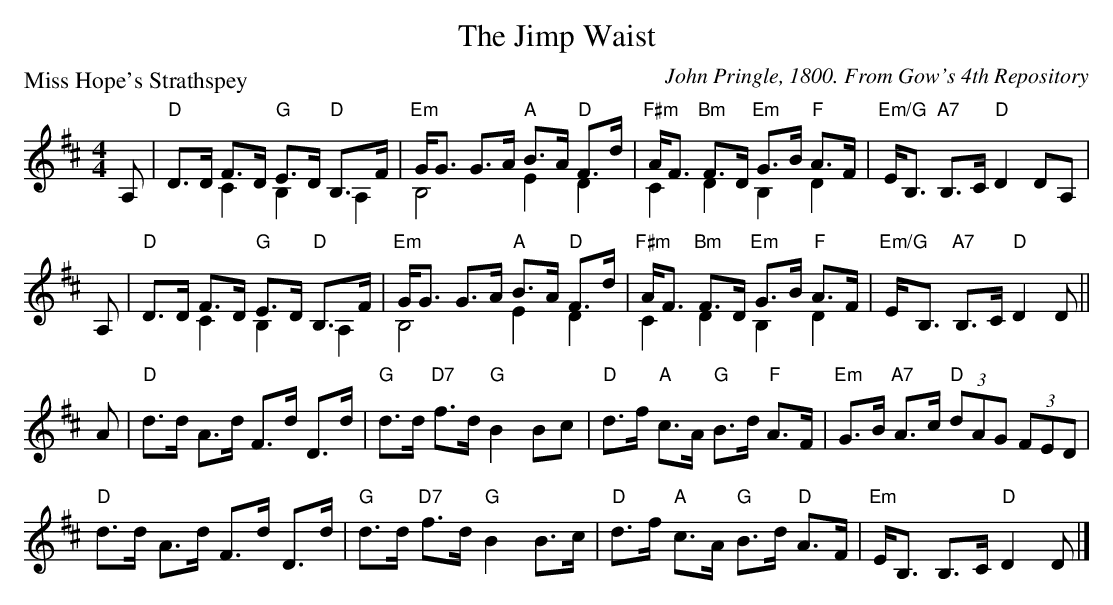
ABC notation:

X:1
T:The Jimp Waist
P:Miss Hope's Strathspey
C:John Pringle, 1800. From Gow's 4th Repository
M:4/4
L:1/8
V:1
V:2
K:D
%%staves (1 2)
[V:1] A,|"D"D>D F>D "G"E>D "D"B,>F|"Em"G<G G>A "A"B>A "D"F>d|\
[V:2] x |   x2  C2     B,2    A,2 |    B,4        E2     D2 |\
[V:1]    "F#m"A<F "Bm"F>D "Em"G>B "F"A>F|"Em/G"E<B, "A7"B,>C "D"D2 DA,|
[V:2]         C2      D2      B,2    D2 |      x8                     |
[V:1] A,|"D"D>D F>D "G"E>D "D"B,>F|"Em"G<G G>A "A"B>A "D"F>d|\
[V:2] x |   x2  C2     B,2    A,2 |    B,4        E2     D2 |\
[V:1]    "F#m"A<F "Bm"F>D "Em"G>B "F"A>F|"Em/G"E<B, "A7"B,>C "D"D2 D ||
[V:2]         C2      D2      B,2    D2 |      x7                    ||
V:1
A|"D"d>d A>d F>d D>d|"G"d>d "D7"f>d "G"B2 Bc|\
  "D"d>f "A"c>A "G"B>d "F"A>F|"Em"G>B "A7"A>c "D"(3dAG (3FED|
  "D"d>d A>d F>d D>d|"G"d>d "D7"f>d "G"B2 B>c|\
  "D"d>f "A"c>A "G"B>d "D"A>F|"Em"E<B, B,>C "D"D2 D|]
